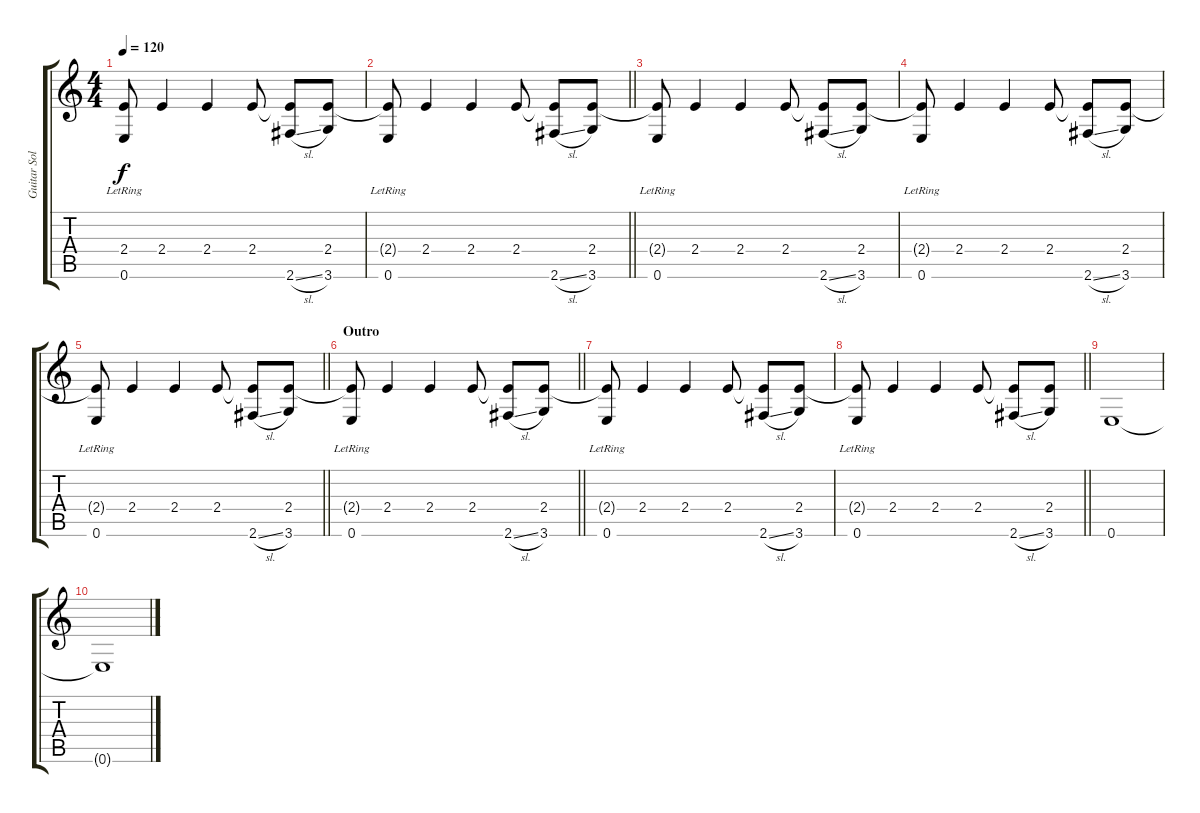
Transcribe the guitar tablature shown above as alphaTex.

\track ("Guitar Solo" "Guitar Sol") {instrument electricguitarclean}
\staff {score tabs}
\tuning (E4 B3 G3 D3 A2 E2) {hide}
\ts (4 4)
\tempo 120
\clef g2
\ks c
(2.4{t} 0.6{lr}).8{dy f} 2.4.4 2.4.4 2.4.8 (2.4{t} 2.6{sl}).8 (2.4 3.6).8 |
\barLineRight lightlight
(2.4{t} 0.6{lr}).8 2.4.4 2.4.4 2.4.8 (2.4{t} 2.6{sl}).8 (2.4 3.6).8 |
(2.4{t} 0.6{lr}).8 2.4.4 2.4.4 2.4.8 (2.4{t} 2.6{sl}).8 (2.4 3.6).8 |
(2.4{t} 0.6{lr}).8 2.4.4 2.4.4 2.4.8 (2.4{t} 2.6{sl}).8 (2.4 3.6).8 |
\barLineRight lightlight
(2.4{t} 0.6{lr}).8 2.4.4 2.4.4 2.4.8 (2.4{t} 2.6{sl}).8 (2.4 3.6).8 |
\section ("" "Outro")
\barLineRight lightlight
(2.4{t} 0.6{lr}).8 2.4.4 2.4.4 2.4.8 (2.4{t} 2.6{sl}).8 (2.4 3.6).8 |
(2.4{t} 0.6{lr}).8 2.4.4 2.4.4 2.4.8 (2.4{t} 2.6{sl}).8 (2.4 3.6).8 |
\barLineRight lightlight
(2.4{t} 0.6{lr}).8 2.4.4 2.4.4 2.4.8 (2.4{t} 2.6{sl}).8 (2.4 3.6).8 |
0.6.1 |
0.6{t}.1
